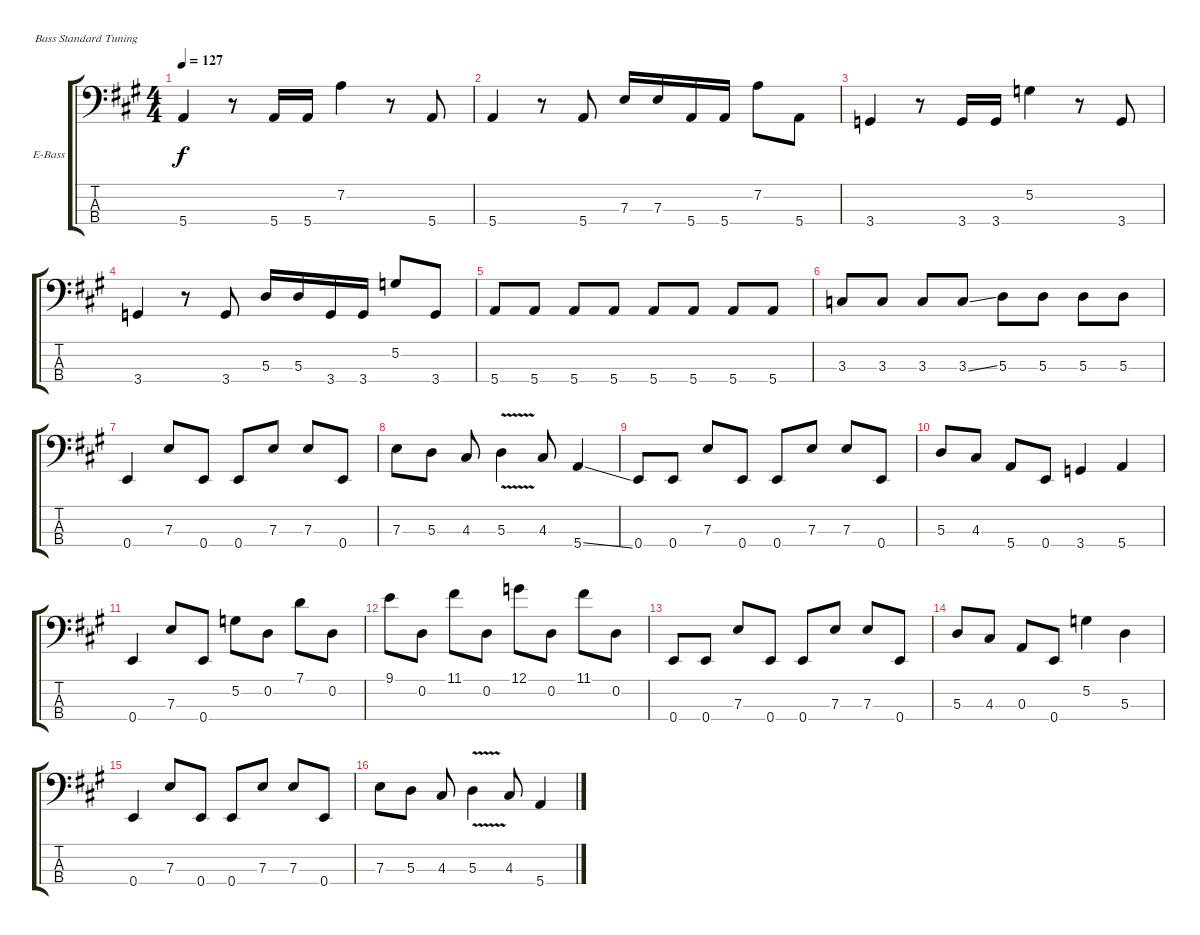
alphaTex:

\bracketExtendMode groupsimilarinstruments
\firstSystemTrackNameOrientation horizontal
\otherSystemsTrackNameOrientation horizontal
\track ("Bass Guitar" "E-Bass") {instrument electricbassfinger}
\staff {score tabs}
\tuning (G2 D2 A1 E1)
\ts (4 4)
\tempo 127
\clef f4
\ks f#minor
5.4.4{dy f} r.8 5.4.16 5.4.16 7.2.4 r.8 5.4.8 |
5.4.4 r.8 5.4.8 7.3.16 7.3.16 5.4.16 5.4.16 7.2.8 5.4.8 |
3.4.4 r.8 3.4.16 3.4.16 5.2.4 r.8 3.4.8 |
3.4.4 r.8 3.4.8 5.3.16 5.3.16 3.4.16 3.4.16 5.2.8 3.4.8 |
5.4.8 5.4.8 5.4.8 5.4.8 5.4.8 5.4.8 5.4.8 5.4.8 |
3.3.8 3.3.8 3.3.8 3.3{ss}.8 5.3.8 5.3.8 5.3.8 5.3.8 |
0.4.4 7.3.8 0.4.8 0.4.8 7.3.8 7.3.8 0.4.8 |
7.3.8 5.3.8 4.3.8 5.3{v}.4 4.3.8 5.4{ss}.4 |
0.4.8 0.4.8 7.3.8 0.4.8 0.4.8 7.3.8 7.3.8 0.4.8 |
5.3.8 4.3.8 5.4.8 0.4.8 3.4.4 5.4.4 |
0.4.4 7.3.8 0.4.8 5.2.8 0.2.8 7.1.8 0.2.8 |
9.1.8 0.2.8 11.1.8 0.2.8 12.1.8 0.2.8 11.1.8 0.2.8 |
0.4.8 0.4.8 7.3.8 0.4.8 0.4.8 7.3.8 7.3.8 0.4.8 |
5.3.8 4.3.8 0.3.8 0.4.8 5.2.4 5.3.4 |
0.4.4 7.3.8 0.4.8 0.4.8 7.3.8 7.3.8 0.4.8 |
7.3.8 5.3.8 4.3.8 5.3{v}.4 4.3.8 5.4{ss}.4
